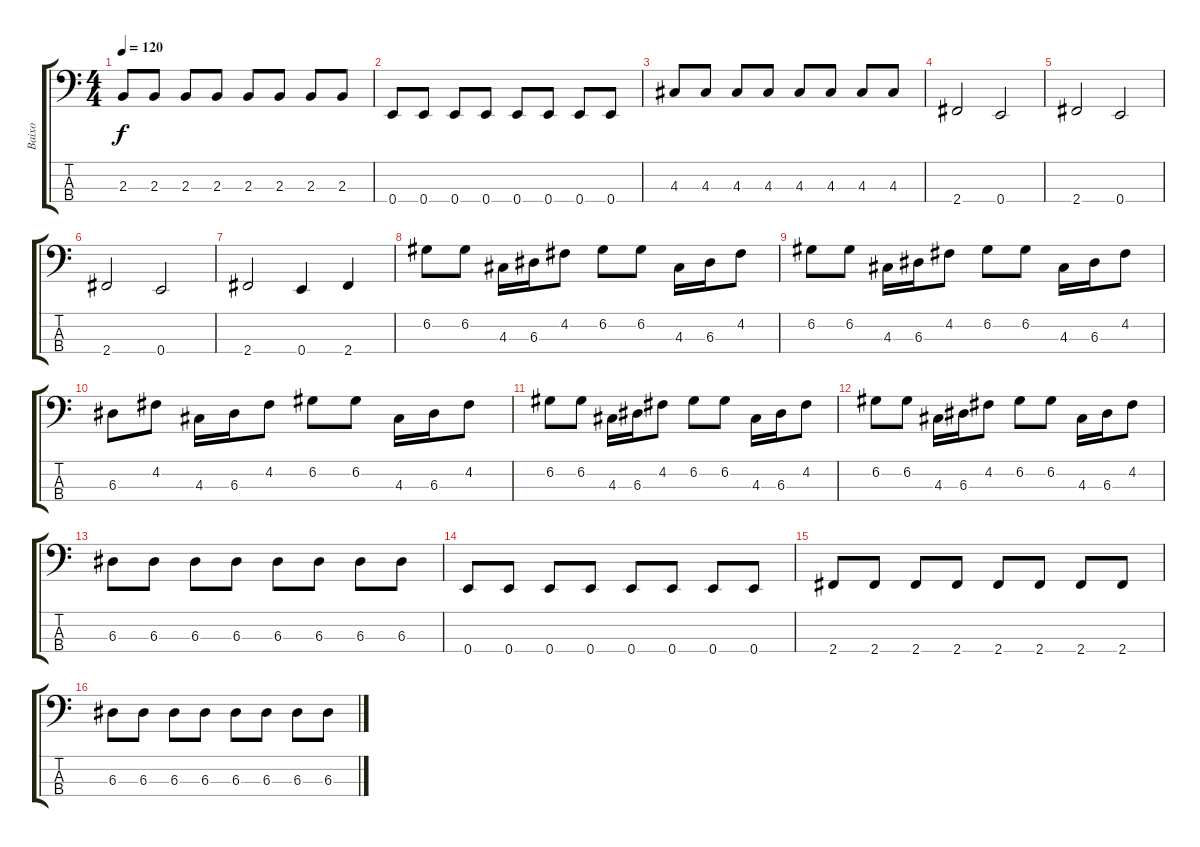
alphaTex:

\track ("Baixo" "Baixo") {instrument electricbasspick}
\staff {score tabs}
\tuning (G2 D2 A1 E1) {hide}
\ts (4 4)
\tempo 120
\clef f4
\ks c
2.3.8{dy f} 2.3.8 2.3.8 2.3.8 2.3.8 2.3.8 2.3.8 2.3.8 |
0.4.8 0.4.8 0.4.8 0.4.8 0.4.8 0.4.8 0.4.8 0.4.8 |
4.3.8 4.3.8 4.3.8 4.3.8 4.3.8 4.3.8 4.3.8 4.3.8 |
2.4.2 0.4.2 |
2.4.2 0.4.2 |
2.4.2 0.4.2 |
2.4.2 0.4.4 2.4.4 |
6.2.8 6.2.8 4.3.16 6.3.16 4.2.8 6.2.8 6.2.8 4.3.16 6.3.16 4.2.8 |
6.2.8 6.2.8 4.3.16 6.3.16 4.2.8 6.2.8 6.2.8 4.3.16 6.3.16 4.2.8 |
6.3.8 4.2.8 4.3.16 6.3.16 4.2.8 6.2.8 6.2.8 4.3.16 6.3.16 4.2.8 |
6.2.8 6.2.8 4.3.16 6.3.16 4.2.8 6.2.8 6.2.8 4.3.16 6.3.16 4.2.8 |
6.2.8 6.2.8 4.3.16 6.3.16 4.2.8 6.2.8 6.2.8 4.3.16 6.3.16 4.2.8 |
6.3.8 6.3.8 6.3.8 6.3.8 6.3.8 6.3.8 6.3.8 6.3.8 |
0.4.8 0.4.8 0.4.8 0.4.8 0.4.8 0.4.8 0.4.8 0.4.8 |
2.4.8 2.4.8 2.4.8 2.4.8 2.4.8 2.4.8 2.4.8 2.4.8 |
6.3.8 6.3.8 6.3.8 6.3.8 6.3.8 6.3.8 6.3.8 6.3.8
